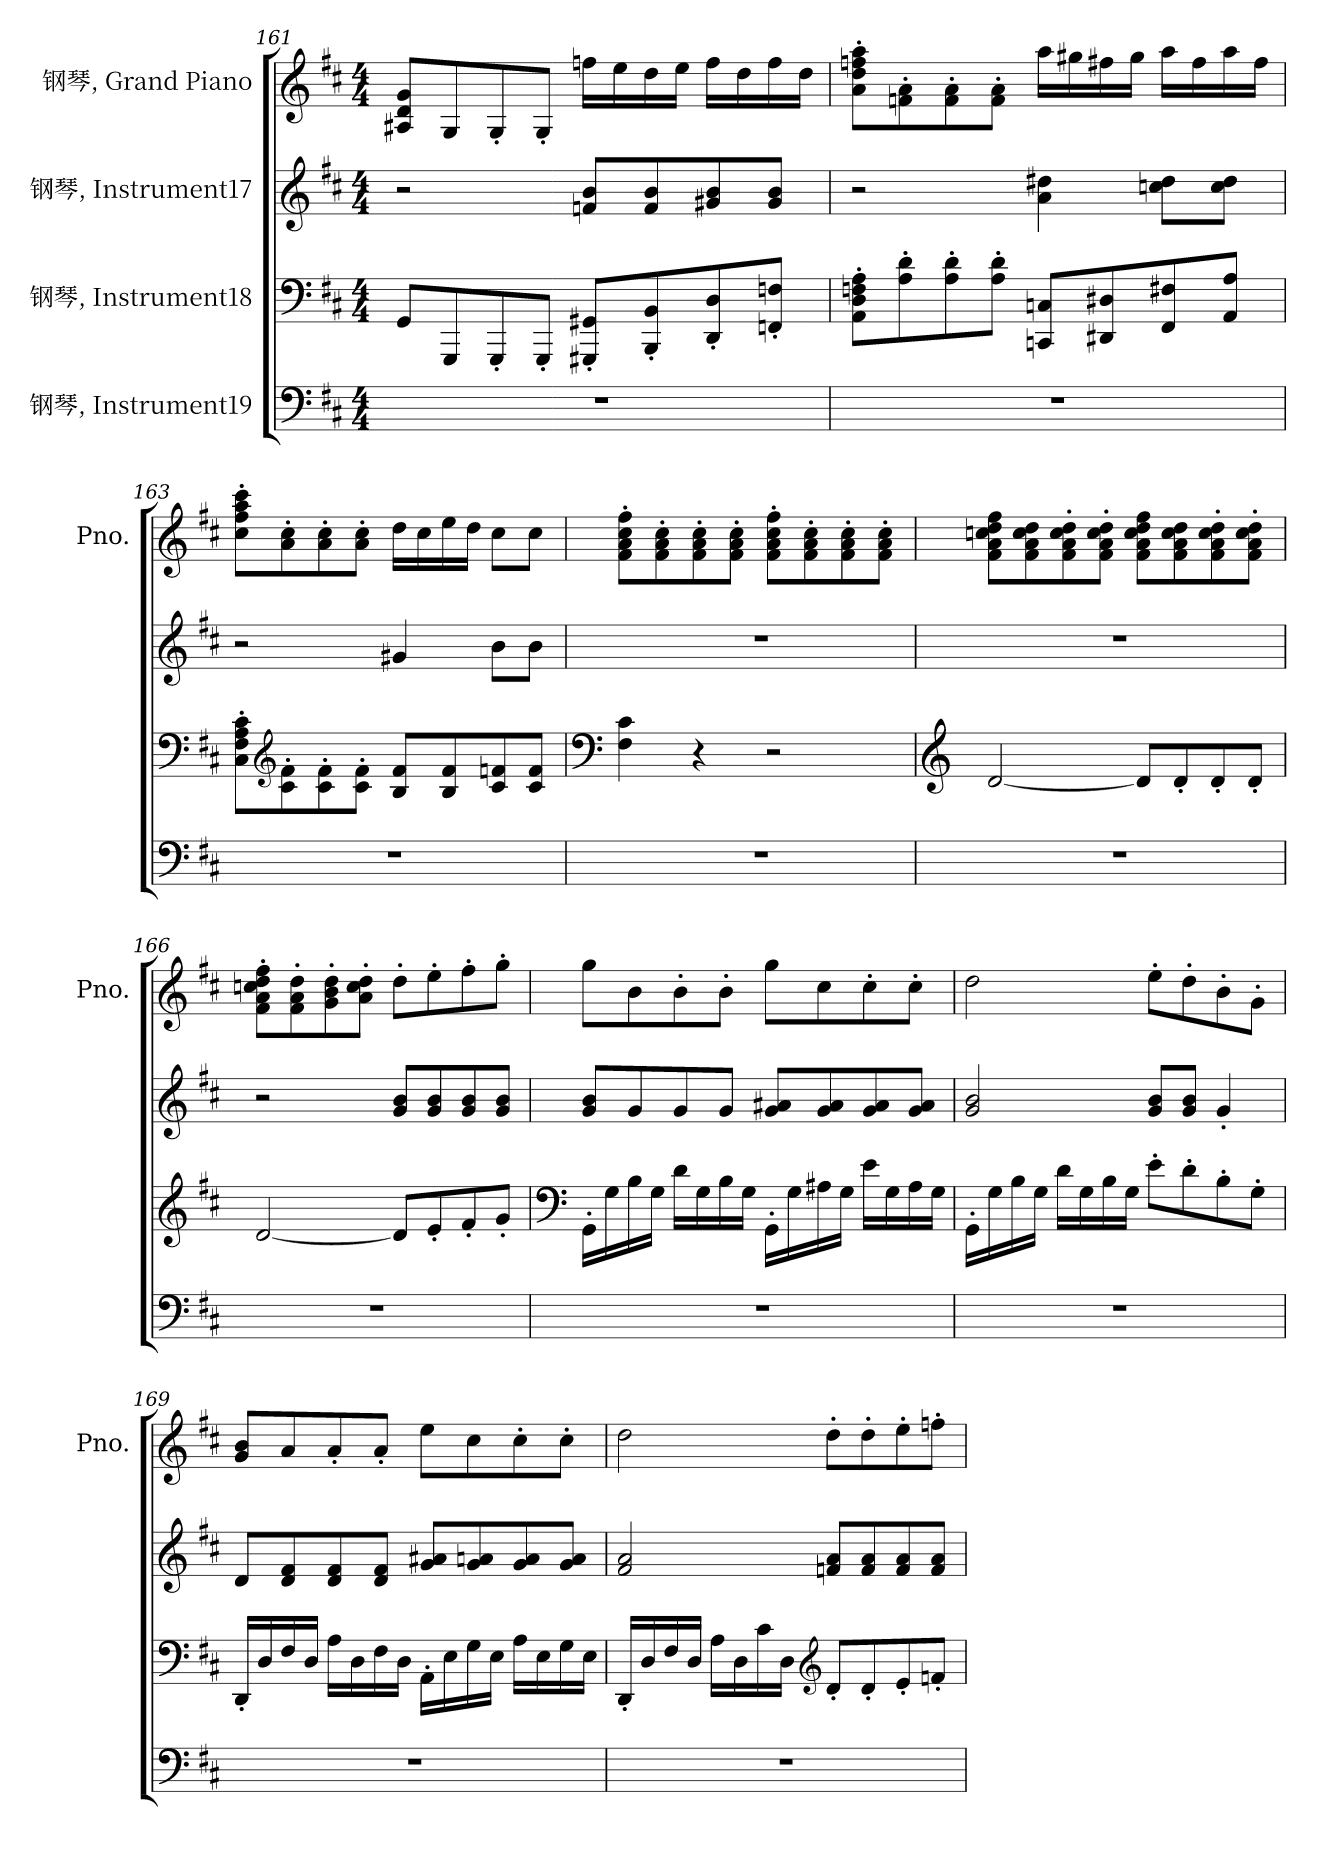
**kern	**kern	**kern	**kern
*part4	*part3	*part2	*part1
*staff4	*staff3	*staff2	*staff1
*I"钢琴, Instrument19	*I"钢琴, Instrument18	*I"钢琴, Instrument17	*I"钢琴, Grand Piano
*	*	*	*I'Pno.
!!LO:LB:g=z
*clefF4	*clefF4	*clefG2	*clefG2
*k[f#c#]	*k[f#c#]	*k[f#c#]	*k[f#c#]
*M4/4	*M4/4	*M4/4	*M4/4
=161	=161	=161	=161
1r	8GG/L	2r	8A#X/ 8d/ 8g/L
.	8GGG/	.	8G/
.	8GGG'/	.	8G'/
.	8GGG'/J	.	8G'/J
.	8GGG#X/' 8GG#X/'L	8fn/ 8b/L	16ffn\LL
.	.	.	16ee\
.	8BBB/' 8BB/'	8f/ 8b/	16dd\
.	.	.	16ee\JJ
.	8DD/' 8D/'	8g#X/ 8b/	16ff\LL
.	.	.	16dd\
.	8FFn/' 8Fn/'J	8g#/ 8b/J	16ff\
.	.	.	16dd\JJ
=162	=162	=162	=162
1r	8AA\' 8D\' 8Fn\' 8A\'L	2r	8a\' 8dd\' 8ffn\' 8aa\'L
.	8A\' 8d\'	.	8fn\' 8a\'
.	8A\' 8d\'	.	8f\' 8a\'
.	8A\' 8d\'J	.	8f\' 8a\'J
.	8CCn/ 8Cn/L	4a\ 4dd#X\	16aa\LL
.	.	.	16gg#X\
.	8DD#X/ 8D#X/	.	16ff#X\
.	.	.	16gg#\JJ
.	8FF#/ 8F#X/	8ccn\ 8dd#\L	16aa\LL
.	.	.	16ff#\
.	8AA/ 8A/J	8cc\ 8dd#\J	16aa\
.	.	.	16ff#\JJ
!!LO:PB:g=z
=163	=163	=163	=163
1r	8C#\' 8F#\' 8A\' 8c#\'L	2r	8cc#\' 8ff#\' 8aa\' 8ccc#\'L
*	*clefG2	*	*
.	8c#\' 8f#\'	.	8a\' 8cc#\'
.	8c#\' 8f#\'	.	8a\' 8cc#\'
.	8c#\' 8f#\'J	.	8a\' 8cc#\'J
.	8B/ 8f#/L	4g#X/	16dd\LL
.	.	.	16cc#\
.	8B/ 8f#/	.	16ee\
.	.	.	16dd\JJ
.	8c#/ 8fn/	8b\L	8cc#\L
.	8c#/ 8f/J	8b\J	8cc#\J
=164	=164	=164	=164
*	*clefF4	*	*
1r	4F#\ 4c#\	1r	8f#\' 8a\' 8cc#\' 8ff#\'L
.	.	.	8f#\' 8a\' 8cc#\'
.	4r	.	8f#\' 8a\' 8cc#\'
.	.	.	8f#\' 8a\' 8cc#\'J
.	2r	.	8f#\' 8a\' 8cc#\' 8ff#\'L
.	.	.	8f#\' 8a\' 8cc#\'
.	.	.	8f#\' 8a\' 8cc#\'
.	.	.	8f#\' 8a\' 8cc#\'J
=165	=165	=165	=165
*	*clefG2	*	*
1r	[2d/	1r	8f#\ 8a\ 8ccn\ 8dd\ 8ff#\L
.	.	.	8f#\ 8a\ 8cc\ 8dd\
.	.	.	8f#\' 8a\' 8cc\' 8dd\'
.	.	.	8f#\' 8a\' 8cc\' 8dd\'J
.	8d/L]	.	8f#\ 8a\ 8cc\ 8dd\ 8ff#\L
.	8d'/	.	8f#\ 8a\ 8cc\ 8dd\
.	8d'/	.	8f#\' 8a\' 8cc\' 8dd\'
.	8d'/J	.	8f#\' 8a\' 8cc\' 8dd\'J
!!LO:LB:g=z
=166	=166	=166	=166
1r	[2d/	2r	8f#\' 8a\' 8ccn\' 8dd\' 8ff#\'L
.	.	.	8f#\' 8a\' 8dd\'
.	.	.	8g\' 8b\' 8dd\'
.	.	.	8a\' 8cc\' 8dd\'J
.	8d/L]	8g/ 8b/L	8dd'\L
.	8e'/	8g/ 8b/	8ee'\
.	8f#'/	8g/ 8b/	8ff#'\
.	8g'/J	8g/ 8b/J	8gg'\J
=167	=167	=167	=167
*	*clefF4	*	*
1r	16GG'\LL	8g/ 8b/L	8gg\L
.	16G\	.	.
.	16B\	8g/	8b\
.	16G\JJ	.	.
.	16d\LL	8g/	8b'\
.	16G\	.	.
.	16B\	8g/J	8b'\J
.	16G\JJ	.	.
.	16GG'\LL	8g/ 8a#X/L	8gg\L
.	16G\	.	.
.	16A#X\	8g/ 8a#/	8cc#\
.	16G\JJ	.	.
.	16e\LL	8g/ 8a#/	8cc#'\
.	16G\	.	.
.	16A#\	8g/ 8a#/J	8cc#'\J
.	16G\JJ	.	.
=168	=168	=168	=168
1r	16GG'\LL	2g/ 2b/	2dd\
.	16G\	.	.
.	16B\	.	.
.	16G\JJ	.	.
.	16d\LL	.	.
.	16G\	.	.
.	16B\	.	.
.	16G\JJ	.	.
.	8e'\L	8g/ 8b/L	8ee'\L
.	8d'\	8g/ 8b/J	8dd'\
.	8B'\	4g'/	8b'\
.	8G'\J	.	8g'\J
!!LO:LB:g=z
=169	=169	=169	=169
1r	16DD'/LL	8d/L	8g/ 8b/L
.	16D/	.	.
.	16F#/	8d/ 8f#/	8a/
.	16D/JJ	.	.
.	16A\LL	8d/ 8f#/	8a'/
.	16D\	.	.
.	16F#\	8d/ 8f#/J	8a'/J
.	16D\JJ	.	.
.	16AA'\LL	8g/ 8a#X/L	8ee\L
.	16E\	.	.
.	16G\	8g/ 8an/	8cc#\
.	16E\JJ	.	.
.	16A\LL	8g/ 8a/	8cc#'\
.	16E\	.	.
.	16G\	8g/ 8a/J	8cc#'\J
.	16E\JJ	.	.
=170	=170	=170	=170
1r	16DD'/LL	2f#/ 2a/	2dd\
.	16D/	.	.
.	16F#/	.	.
.	16D/JJ	.	.
.	16A\LL	.	.
.	16D\	.	.
.	16c#\	.	.
.	16D\JJ	.	.
*	*clefG2	*	*
.	8d'/L	8fn/ 8a/L	8dd'\L
.	8d'/	8f/ 8a/	8dd'\
.	8e'/	8f/ 8a/	8ee'\
.	8fn'/J	8f/ 8a/J	8ffn'\J
=	=	=	=
*-	*-	*-	*-
